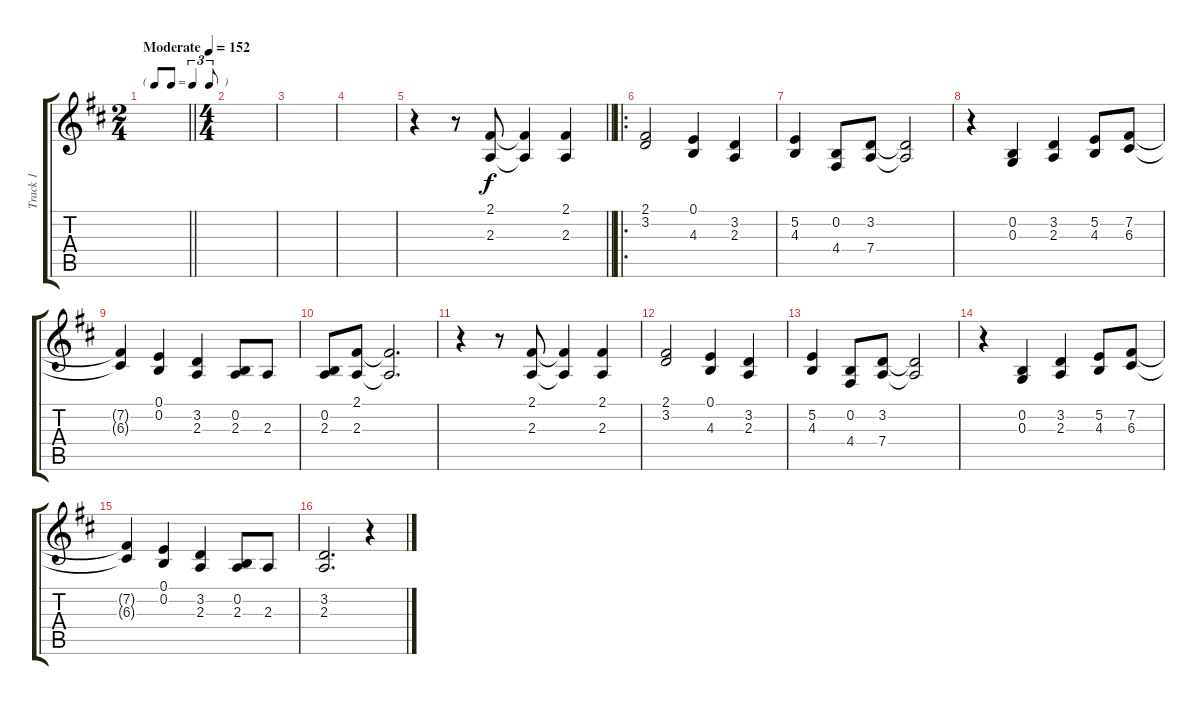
\track ("Track 1" "Track 1") {instrument tenorsax}
\staff {score tabs}
\tuning (E4 B3 G3 D3 A2 E2) {hide}
\ts (2 4)
\tf triplet8th
\tempo (152 "Moderate")
\clef g2
\barLineRight lightlight
\ks d
|
\ts (4 4)
|
|
|
\barLineRight lightlight
r.4 r.8 (2.1 2.3).8 (2.1{t} 2.3{t}).4 (2.1 2.3).4 |
\ro
(2.1 3.2).2 (0.1 4.3).4 (3.2 2.3).4 |
(5.2 4.3).4 (0.2 4.4).8 (3.2 7.4).8 (3.2{t} 7.4{t}).2 |
r.4 (0.2 0.3).4 (3.2 2.3).4 (5.2 4.3).8 (7.2 6.3).8 |
(7.2{t} 6.3{t}).4 (0.1 0.2).4 (3.2 2.3).4 (0.2 2.3).8 2.3.8 |
(0.2 2.3).8 (2.1 2.3).8 (2.1{t} 2.3{t}).2{d} |
r.4 r.8 (2.1 2.3).8 (2.1{t} 2.3{t}).4 (2.1 2.3).4 |
(2.1 3.2).2 (0.1 4.3).4 (3.2 2.3).4 |
(5.2 4.3).4 (0.2 4.4).8 (3.2 7.4).8 (3.2{t} 7.4{t}).2 |
r.4 (0.2 0.3).4 (3.2 2.3).4 (5.2 4.3).8 (7.2 6.3).8 |
(7.2{t} 6.3{t}).4 (0.1 0.2).4 (3.2 2.3).4 (0.2 2.3).8 2.3.8 |
(3.2 2.3).2{d} r.4
